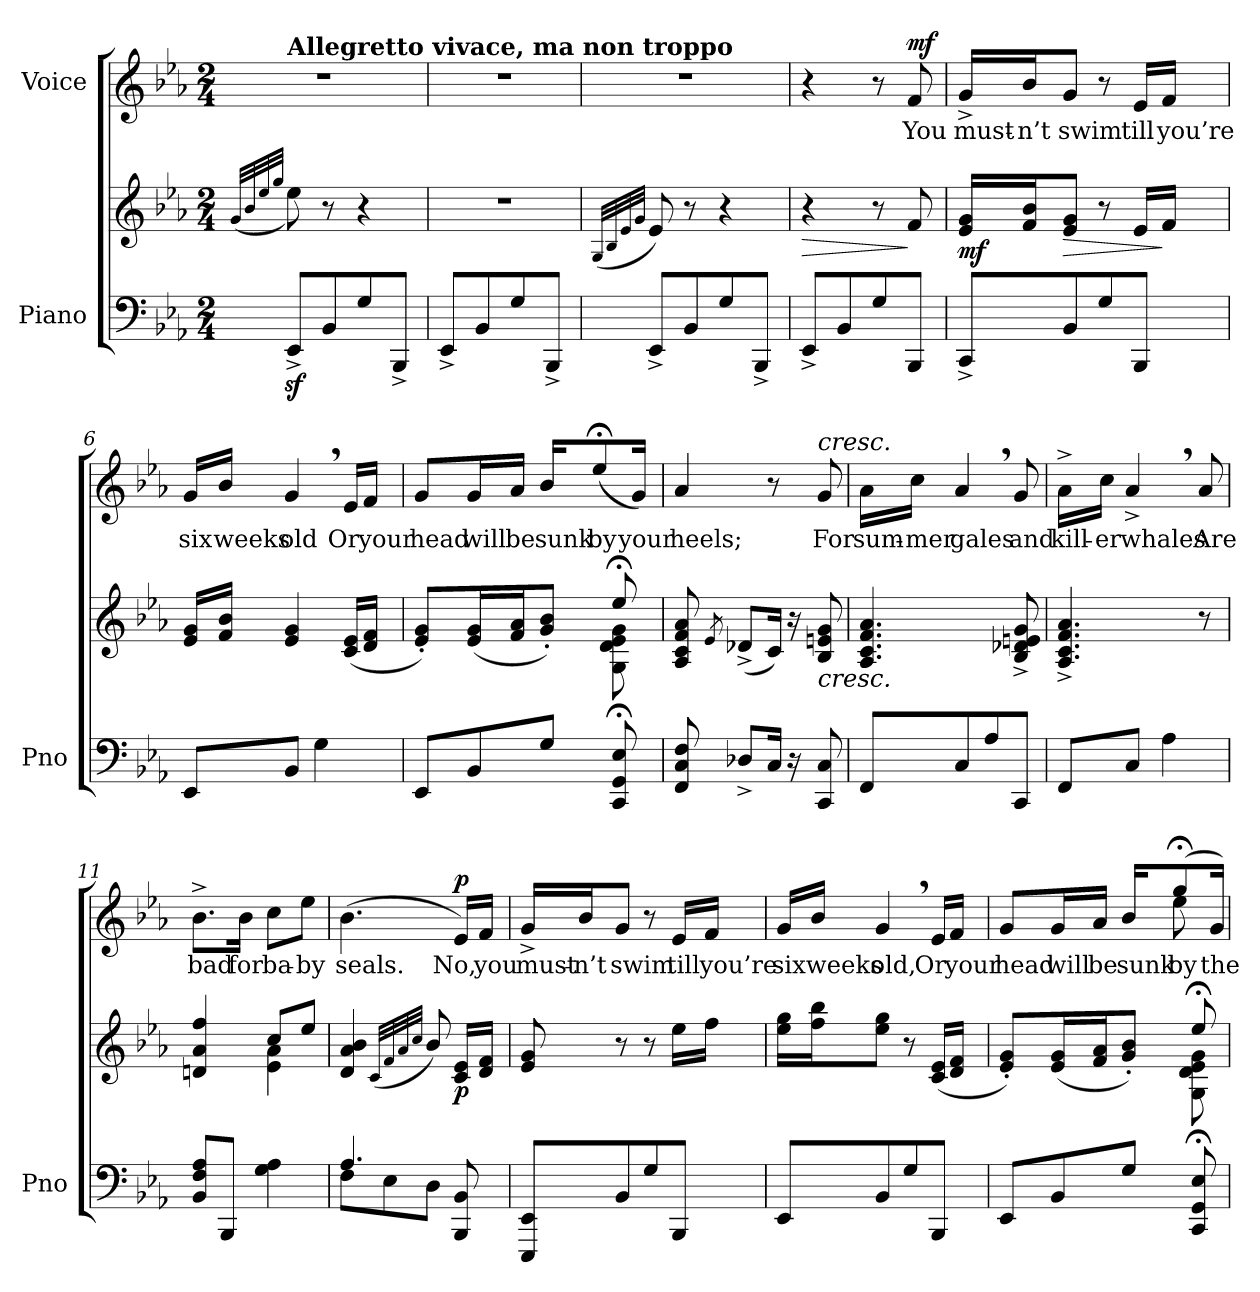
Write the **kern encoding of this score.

**kern	**kern	**dynam	**kern	**text	**dynam
*part2	*part2	*part2	*part1	*part1	*part1
*staff3	*staff2	*staff2/3	*staff1	*staff1	*staff1
*I"Piano	*	*	*I"Voice	*	*
*I'Pno	*	*	*	*	*
*clefF4	*clefG2	*	*clefG2	*	*
*k[b-e-a-]	*k[b-e-a-]	*	*k[b-e-a-]	*	*
*M2/4	*M2/4	*	*M2/4	*	*
=1	=1	=1	=1	=1	=1
.	(>32qg/LLL	.	.	.	.
.	32qb-/	.	.	.	.
.	32qee-/	.	.	.	.
.	32qgg/JJJ	.	.	.	.
!	!	!	!LO:TX:a:B:t=Allegretto vivace, ma non troppo	!	!
!	!	!LO:DY:b=2	!	!	!
!	!	!LO:DY:n=1:b	!	!	!
8EE-z<^/L	8ee-\)	other-dynamics f	2r	.	.
8BB-/	8r	.	.	.	.
8G/	4r	.	.	.	.
8BBB-^/J	.	.	.	.	.
=2	=2	=2	=2	=2	=2
8EE-^/L	2r	.	2r	.	.
8BB-/	.	.	.	.	.
8G/	.	.	.	.	.
8BBB-^/J	.	.	.	.	.
=3	=3	=3	=3	=3	=3
.	(32qG/LLL	.	.	.	.
.	32qB-/	.	.	.	.
.	32qe-/	.	.	.	.
.	32qg/JJJ	.	.	.	.
8EE-^/L	8e-/)	.	2r	.	.
8BB-/	8r	.	.	.	.
8G/	4r	.	.	.	.
8BBB-^/J	.	.	.	.	.
=4	=4	=4	=4	=4	=4
!	!	!LO:HP:b	!	!	!
8EE-^/L	4r	>	4r	.	.
8BB-/	.	.	.	.	.
8G/	8r	.	8r	.	.
!	!	!	!	!LO:LY:b	!LO:DY:a
8BBB-/J	8f/	]	8f/	You	mf
!!LO:LB:g=z
=5	=5	=5	=5	=5	=5
!	!	!LO:DY:b	!	!LO:LY:b	!
8CC^/L	16e-/ 16g/LL	mf	16g^>/LL	must-	.
!	!	!	!	!LO:LY:b	!
.	16f/ 16b-/J	.	16b-/J	-n’t	.
!	!	!LO:HP:b	!	!LO:LY:b	!
8BB-/	8e-/ 8g/J	>	8g/J	swim	.
8G/	8r	.	8r	.	.
!	!	!	!	!LO:LY:b	!
8BBB-/J	16e-/LL	.	16e-/LL	till	.
!	!	!	!	!LO:LY:b	!
.	16f/JJ	]	16f/JJ	you’re	.
=6	=6	=6	=6	=6	=6
!	!	!	!	!LO:LY:b	!
8EE-/L	16e-/ 16g/LL	.	16g/LL	six	.
!	!	!	!	!LO:LY:b	!
.	16f/ 16b-/JJ	.	16b-/JJ	weeks	.
!	!	!	!	!LO:LY:b	!
8BB-/J	4e-/ 4g/	.	4g,/	old	.
4G\	.	.	.	.	.
!	!	!	!	!LO:LY:b	!
.	(16c/ 16e-/LL	.	16e-/LL	Or	.
!	!	!	!	!LO:LY:b	!
.	16d/ 16f/JJ	.	16f/JJ	your	.
=7	=7	=7	=7	=7	=7
*	*^	*	*	*	*
!	!	!	!	!	!LO:LY:b	!
8EE-/L	8e-/' 8g/'L)	4.ryy	.	8g/L	head	.
!	!	!	!	!	!LO:LY:b	!
8BB-/	(16e-/ 16g/L	.	.	16g/L	will	.
!	!	!	!	!	!LO:LY:b	!
.	16f/ 16a-/J	.	.	16a-/JJ	be	.
!	!	!	!	!	!LO:LY:b	!
8G/J	8g/' 8b-/'J)	.	.	16b-/KL	sunk	.
!	!	!	!	!	!LO:LY:b	!
.	.	.	.	(8ee-;</	by	.
8CC/; 8GG/; 8E-/;	8ee-;</	8G\ 8d\ 8e-\ 8g\	.	.	.	.
!	!	!	!	!	!LO:LY:b	!
.	.	.	.	16g/Jk)	your	.
*	*v	*v	*	*	*	*
!!LO:LB:g=z
=8	=8	=8	=8	=8	=8
!	!	!	!	!LO:LY:b	!
8FF/ 8C/ 8F/	8A-/ 8c/ 8f/ 8a-/	.	4a-/	heels;	.
.	8qe-/	.	.	.	.
8D-X^/L	(8d-X^/L	.	.	.	.
16C/Jk	16c/Jk)	.	8r	.	.
16r	16r	.	.	.	.
!	!	!	!LO:TX:a:i:t=cresc.	!	!
!	!LO:TX:b:i:t=cresc.	!	!	!	!
!	!	!	!	!LO:LY:b	!
8CC/ 8C/	8B-/ 8en/ 8g/	.	8g/	For	.
=9	=9	=9	=9	=9	=9
!	!	!	!	!LO:LY:b	!
8FF/L	4.A-/ 4.c/ 4.f/ 4.a-/	.	16a-\LL	sum-	.
!	!	!	!	!LO:LY:b	!
.	.	.	16cc\JJ	-mer	.
!	!	!	!	!LO:LY:b	!
8C/	.	.	4a-,/	gales	.
8A-/	.	.	.	.	.
!	!	!	!	!LO:LY:b	!
8CC/J	8B-/^ 8d-X/^ 8en/^ 8g/^	.	8g/	and	.
=10	=10	=10	=10	=10	=10
!	!	!	!	!LO:LY:b	!
8FF/L	4.A-/^ 4.c/^ 4.f/^ 4.a-/^	.	16a-^>\LL	kill-	.
!	!	!	!	!LO:LY:b	!
.	.	.	16cc\JJ	-er	.
!	!	!	!	!LO:LY:b	!
8C/J	.	.	4a-^>,/	whales	.
4A-\	.	.	.	.	.
!	!	!	!	!LO:LY:b	!
.	8r	.	8a-/	Are	.
!!LO:PB:g=z
=11	=11	=11	=11	=11	=11
*	*^	*	*	*	*
!	!	!	!	!	!LO:LY:b	!
8BB-/ 8F/ 8A-/L	4dn/ 4a-/ 4ff/	4ryy	.	8.b-^\L	bad	.
8BBB-/J	.	.	.	.	.	.
!	!	!	!	!	!LO:LY:b	!
.	.	.	.	16b-\Jk	for	.
!	!	!	!	!	!LO:LY:b	!
4G\ 4A-\	8cc/L	4e-\ 4a-\	.	8cc\L	ba-	.
!	!	!	!	!	!LO:LY:b	!
.	8ee-/J	.	.	8ee-\J	-by	.
*	*v	*v	*	*	*	*
=12	=12	=12	=12	=12	=12
*^	*	*	*	*	*
!	!	!	!	!	!LO:LY:b	!
4.A-/	8F\L	4d/ 4a-/ 4b-/	.	(4.b-\	seals.	.
.	8E-\	.	.	.	.	.
.	.	(32qc/LLL	.	.	.	.
.	.	32qf/	.	.	.	.
.	.	32qa-/	.	.	.	.
.	.	32qcc/JJJ	.	.	.	.
.	8D\J	8b-/)	.	.	.	.
!	!	!	!LO:DY:b	!	!LO:LY:b	!LO:DY:a
8BBB-/ 8BB-/	8ryy	16c/ 16e-/LL	p	16e-/LL)	No,	p
!	!	!	!	!	!LO:LY:b	!
.	.	16d/ 16f/JJ	.	16f/JJ	you	.
*v	*v	*	*	*	*	*
=13	=13	=13	=13	=13	=13
!	!	!	!	!LO:LY:b	!
8EEE-/ 8EE-/L	8e-/ 8g/	.	16g^>/LL	must-	.
!	!	!	!	!LO:LY:b	!
.	.	.	16b-/J	-n’t	.
!	!	!	!	!LO:LY:b	!
8BB-/	8r	.	8g/J	swim	.
8G/	8r	.	8r	.	.
!	!	!	!	!LO:LY:b	!
8BBB-/J	16ee-\LL	.	16e-/LL	till	.
!	!	!	!	!LO:LY:b	!
.	16ff\JJ	.	16f/JJ	you’re	.
!!LO:LB:g=z
=14	=14	=14	=14	=14	=14
!	!	!	!	!LO:LY:b	!
8EE-/L	16ee-\ 16gg\LL	.	16g/LL	six	.
!	!	!	!	!LO:LY:b	!
.	16ff\ 16bb-\J	.	16b-/JJ	weeks	.
!	!	!	!	!LO:LY:b	!
8BB-/	8ee-\ 8gg\J	.	4g,/	old,	.
8G/	8r	.	.	.	.
!	!	!	!	!LO:LY:b	!
8BBB-/J	(16c/ 16e-/LL	.	16e-/LL	Or	.
!	!	!	!	!LO:LY:b	!
.	16d/ 16f/JJ	.	16f/JJ	your	.
=15	=15	=15	=15	=15	=15
*	*^	*	*	*	*
!	!	!	!	!	!LO:LY:b	!
*	*	*	*	*^	*	*
8EE-/L	8e-/'< 8g/'<L)	4.ryy	.	8g/L	4ryy	head	.
!	!	!	!	!	!	!LO:LY:b	!
8BB-/	(16e-/ 16g/L	.	.	16g/L	.	will	.
!	!	!	!	!	!	!LO:LY:b	!
.	16f/ 16a-/J	.	.	16a-/JJ	.	be	.
!	!	!	!	!	!	!LO:LY:b	!
8G/J	8g/'< 8b-/'<J)	.	.	16b-/KL	16ryy	sunk	.
!	!	!	!	!	!	!LO:LY:b	!
.	.	.	.	(8gg;</	8ee-\	by	.
8CC/; 8GG/; 8E-/;	8ee-;</	8G\ 8d\ 8e-\ 8g\	.	.	.	.	.
!	!	!	!	!	!	!LO:LY:b	!
.	.	.	.	(16g/Jk)	16ryy	the	.
*	*v	*v	*	*	*	*	*
*	*	*	*v	*v	*	*
=	=	=	=	=	=
*-	*-	*-	*-	*-	*-
